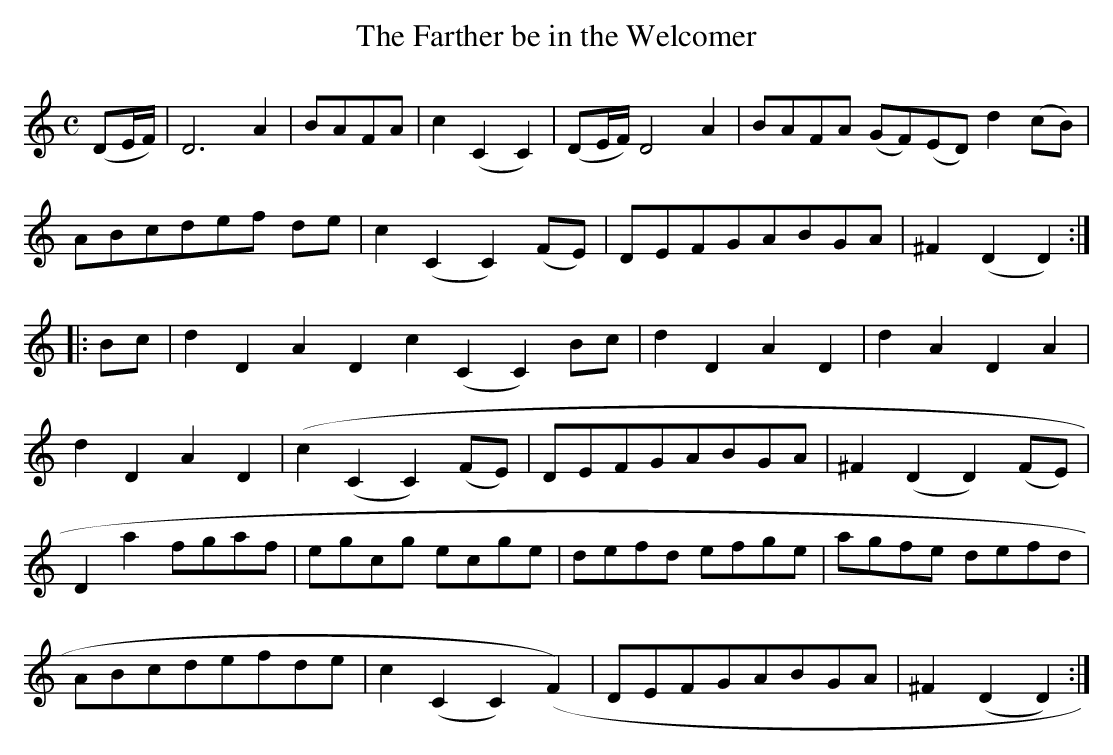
X:1
T:Farther be in the Welcomer, The
M:C
L:1/8
K:Ddor
(DE/F/)|D6 A2|BAFA|c2 (C2C2)|(DE/F/) D4A2|BAFA (GF)(ED) d2 (cB)|
ABcdef de|c2 (C2C2) (FE)|DEFGABGA|^F2(D2D2):|
|:Bc |d2D2A2D2 c2(C2C2)Bc|d2D2A2D2|d2A2D2A2|
d2D2A2D2|(c2(C2C2) (FE)|DEFGABGA|^F2 (D2D2) (FE)|
D2a2 fgaf|egcg ecge|defd efge|agfe defd|
ABcdefde|c2 (C2C2) (F2)|DEFGABGA|^F2(D2D2):|]
